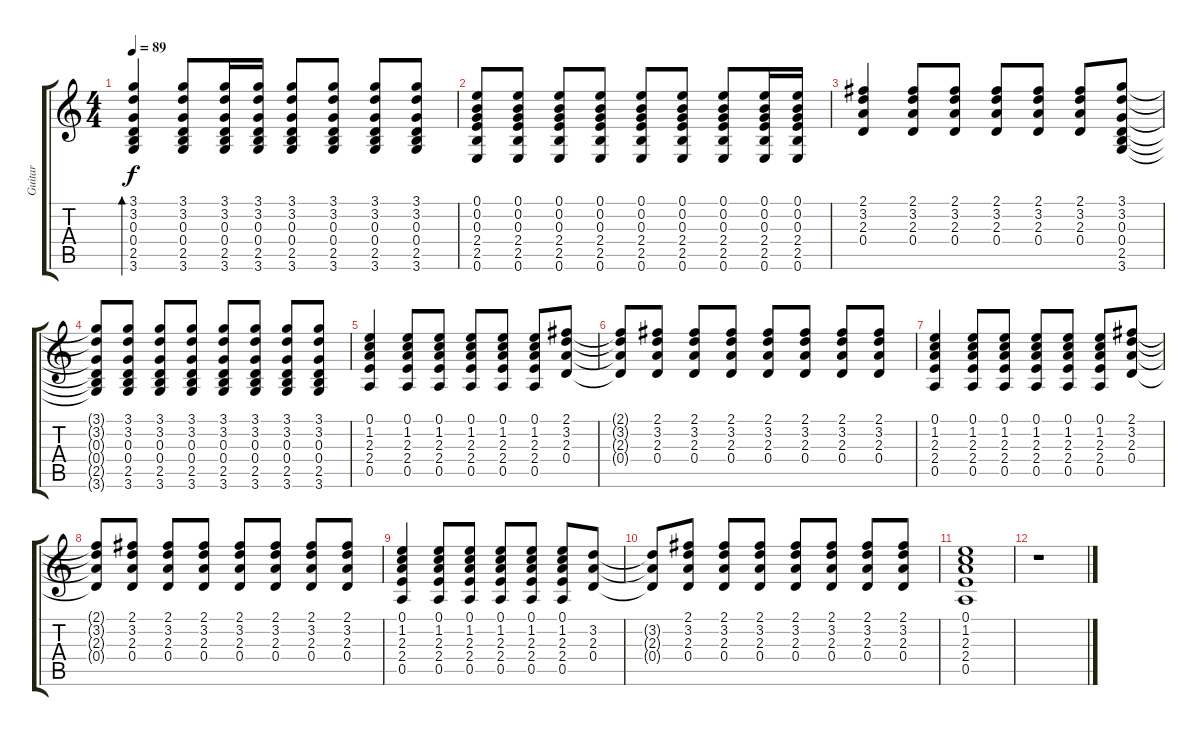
\track ("Guitar" "Guitar") {instrument acousticguitarsteel}
\staff {score tabs}
\tuning (E4 B3 G3 D3 A2 E2) {hide}
\ts (4 4)
\tempo 89
\clef g2
\ks c
(3.1 3.2 0.3 0.4 2.5 3.6).4{bd 60 dy f} (3.1 3.2 0.3 0.4 2.5 3.6).8 (3.1 3.2 0.3 0.4 2.5 3.6).16 (3.1 3.2 0.3 0.4 2.5 3.6).16 (3.1 3.2 0.3 0.4 2.5 3.6).8 (3.1 3.2 0.3 0.4 2.5 3.6).8 (3.1 3.2 0.3 0.4 2.5 3.6).8 (3.1 3.2 0.3 0.4 2.5 3.6).8 |
(0.1 0.2 0.3 2.4 2.5 0.6).8 (0.1 0.2 0.3 2.4 2.5 0.6).8 (0.1 0.2 0.3 2.4 2.5 0.6).8 (0.1 0.2 0.3 2.4 2.5 0.6).8 (0.1 0.2 0.3 2.4 2.5 0.6).8 (0.1 0.2 0.3 2.4 2.5 0.6).8 (0.1 0.2 0.3 2.4 2.5 0.6).8 (0.1 0.2 0.3 2.4 2.5 0.6).16 (0.1 0.2 0.3 2.4 2.5 0.6).16 |
(2.1 3.2 2.3 0.4).4 (2.1 3.2 2.3 0.4).8 (2.1 3.2 2.3 0.4).8 (2.1 3.2 2.3 0.4).8 (2.1 3.2 2.3 0.4).8 (2.1 3.2 2.3 0.4).8 (3.1 3.2 0.3 0.4 2.5 3.6).8 |
(3.1{t} 3.2{t} 0.3{t} 0.4{t} 2.5{t} 3.6{t}).8 (3.1 3.2 0.3 0.4 2.5 3.6).8 (3.1 3.2 0.3 0.4 2.5 3.6).8 (3.1 3.2 0.3 0.4 2.5 3.6).8 (3.1 3.2 0.3 0.4 2.5 3.6).8 (3.1 3.2 0.3 0.4 2.5 3.6).8 (3.1 3.2 0.3 0.4 2.5 3.6).8 (3.1 3.2 0.3 0.4 2.5 3.6).8 |
(0.1 1.2 2.3 2.4 0.5).4 (0.1 1.2 2.3 2.4 0.5).8 (0.1 1.2 2.3 2.4 0.5).8 (0.1 1.2 2.3 2.4 0.5).8 (0.1 1.2 2.3 2.4 0.5).8 (0.1 1.2 2.3 2.4 0.5).8 (2.1 3.2 2.3 0.4).8 |
(2.1{t} 3.2{t} 2.3{t} 0.4{t}).8 (2.1 3.2 2.3 0.4).8 (2.1 3.2 2.3 0.4).8 (2.1 3.2 2.3 0.4).8 (2.1 3.2 2.3 0.4).8 (2.1 3.2 2.3 0.4).8 (2.1 3.2 2.3 0.4).8 (2.1 3.2 2.3 0.4).8 |
(0.1 1.2 2.3 2.4 0.5).4 (0.1 1.2 2.3 2.4 0.5).8 (0.1 1.2 2.3 2.4 0.5).8 (0.1 1.2 2.3 2.4 0.5).8 (0.1 1.2 2.3 2.4 0.5).8 (0.1 1.2 2.3 2.4 0.5).8 (2.1 3.2 2.3 0.4).8 |
(2.1{t} 3.2{t} 2.3{t} 0.4{t}).8 (2.1 3.2 2.3 0.4).8 (2.1 3.2 2.3 0.4).8 (2.1 3.2 2.3 0.4).8 (2.1 3.2 2.3 0.4).8 (2.1 3.2 2.3 0.4).8 (2.1 3.2 2.3 0.4).8 (2.1 3.2 2.3 0.4).8 |
(0.1 1.2 2.3 2.4 0.5).4 (0.1 1.2 2.3 2.4 0.5).8 (0.1 1.2 2.3 2.4 0.5).8 (0.1 1.2 2.3 2.4 0.5).8 (0.1 1.2 2.3 2.4 0.5).8 (0.1 1.2 2.3 2.4 0.5).8 (3.2 2.3 0.4).8 |
(3.2{t} 2.3{t} 0.4{t}).8 (2.1 3.2 2.3 0.4).8 (2.1 3.2 2.3 0.4).8 (2.1 3.2 2.3 0.4).8 (2.1 3.2 2.3 0.4).8 (2.1 3.2 2.3 0.4).8 (2.1 3.2 2.3 0.4).8 (2.1 3.2 2.3 0.4).8 |
(0.1 1.2 2.3 2.4 0.5).1 |
r.1
